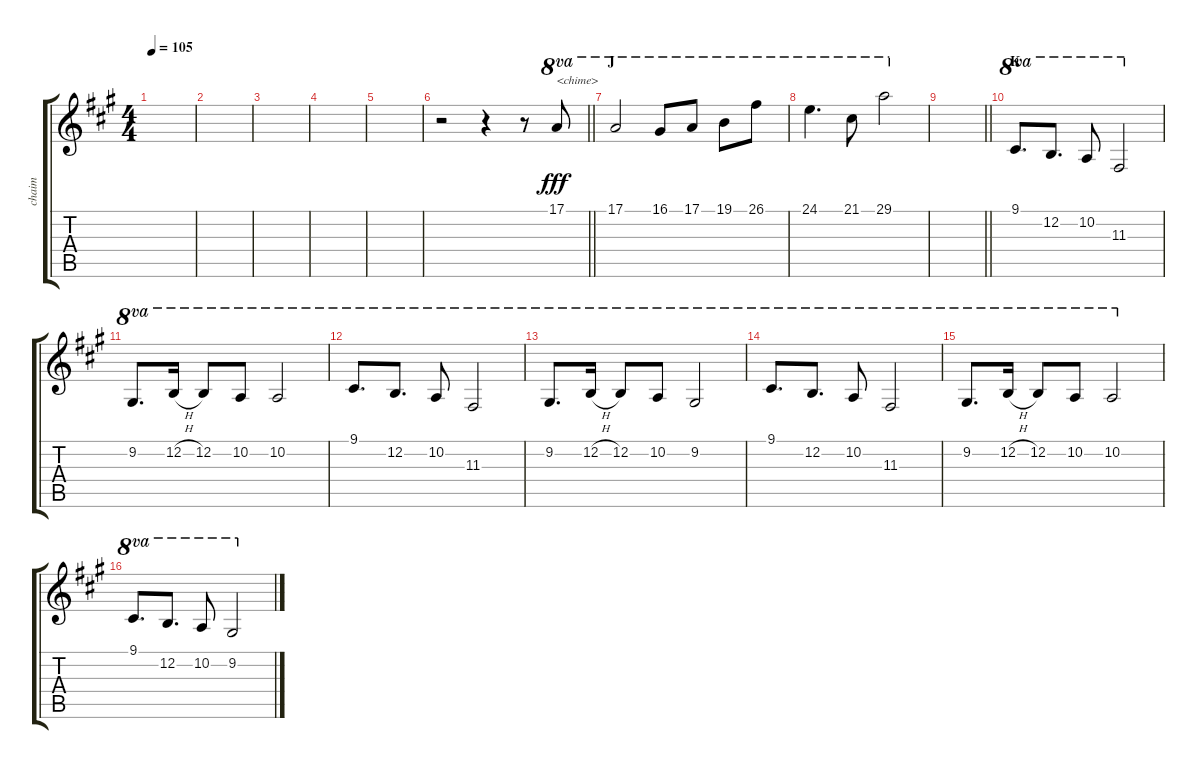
\track ("chaim" "chaim") {instrument tubularbells}
\staff {score tabs}
\tuning (E4 B3 G3 D3 A2 E2) {hide}
\ts (4 4)
\tempo 105
\clef g2
\ks a
|
|
|
|
|
\barLineRight lightlight
r.2 r.4 r.8 17.1.8{ot 8va txt "<chime>" dy fff} |
\section ("" "J")
17.1.2{ot 8va} 16.1.8{ot 8va} 17.1.8{ot 8va} 19.1.8{ot 8va} 26.1.8{ot 8va} |
24.1.4{d ot 8va} 21.1.8{ot 8va} 29.1.2{ot 8va} |
\barLineRight lightlight
|
\section ("" "K")
9.1.8{d ot 8va} 12.2.8{d ot 8va} 10.2.8{ot 8va} 11.3.2{ot 8va} |
9.2.8{d ot 8va} 12.2{h}.16{ot 8va} 12.2.8{ot 8va} 10.2.8{ot 8va} 10.2.2{ot 8va} |
9.1.8{d ot 8va} 12.2.8{d ot 8va} 10.2.8{ot 8va} 11.3.2{ot 8va} |
9.2.8{d ot 8va} 12.2{h}.16{ot 8va} 12.2.8{ot 8va} 10.2.8{ot 8va} 9.2.2{ot 8va} |
9.1.8{d ot 8va} 12.2.8{d ot 8va} 10.2.8{ot 8va} 11.3.2{ot 8va} |
9.2.8{d ot 8va} 12.2{h}.16{ot 8va} 12.2.8{ot 8va} 10.2.8{ot 8va} 10.2.2{ot 8va} |
9.1.8{d ot 8va} 12.2.8{d ot 8va} 10.2.8{ot 8va} 9.2.2{ot 8va}
